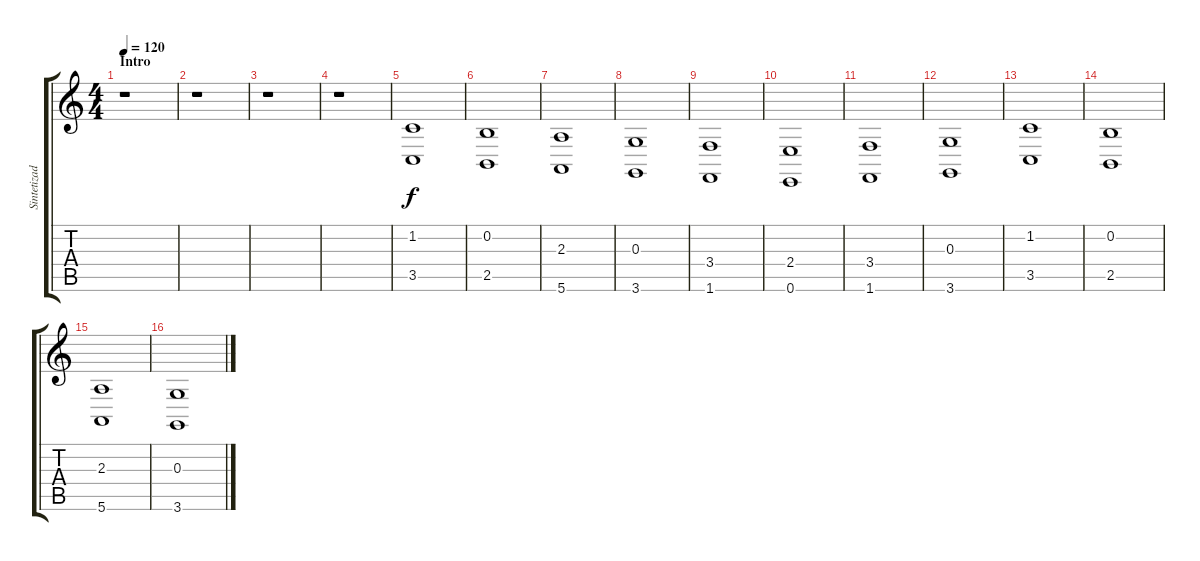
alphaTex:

\track ("Sintetizador" "Sintetizad") {instrument choiraahs}
\staff {score tabs}
\tuning (E4 B3 G3 D3 A2 E2) {hide}
\ts (4 4)
\section ("" "Intro")
\tempo 120
\clef g2
\ks c
r.1{dy f instrument choiraahs} |
r.1 |
r.1 |
r.1 |
(1.2 3.5).1 |
(0.2 2.5).1 |
(2.3 5.6).1 |
(0.3 3.6).1 |
(3.4 1.6).1 |
(2.4 0.6).1 |
(3.4 1.6).1 |
(0.3 3.6).1 |
(1.2 3.5).1 |
(0.2 2.5).1 |
(2.3 5.6).1 |
(0.3 3.6).1
